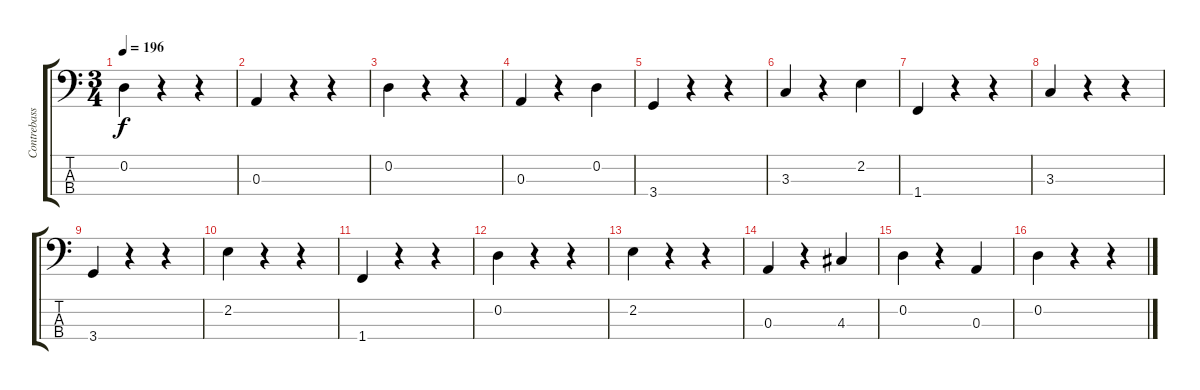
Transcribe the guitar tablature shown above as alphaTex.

\track ("Contrebasse" "Contrebass") {instrument acousticbass}
\staff {score tabs}
\tuning (G2 D2 A1 E1) {hide}
\ts (3 4)
\tempo 196
\clef f4
\ks c
0.2.4{dy f instrument acousticbass} r.4 r.4 |
0.3.4 r.4 r.4 |
0.2.4 r.4 r.4 |
0.3.4 r.4 0.2.4 |
3.4.4 r.4 r.4 |
3.3.4 r.4 2.2.4 |
1.4.4 r.4 r.4 |
3.3.4 r.4 r.4 |
3.4.4 r.4 r.4 |
2.2.4 r.4 r.4 |
1.4.4 r.4 r.4 |
0.2.4 r.4 r.4 |
2.2.4 r.4 r.4 |
0.3.4 r.4 4.3.4 |
0.2.4 r.4 0.3.4 |
0.2.4 r.4 r.4
